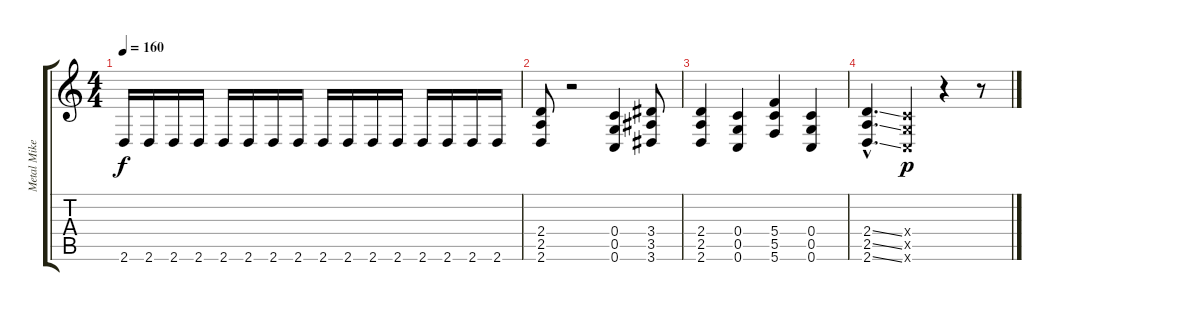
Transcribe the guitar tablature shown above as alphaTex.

\track ("Metal Mike" "Metal Mike") {instrument distortionguitar}
\staff {score tabs}
\tuning (D4 A3 F3 C3 G2 C2) {hide}
\ts (4 4)
\tempo 160
\clef g2
\ks c
2.6.16{dy f} 2.6.16 2.6.16 2.6.16 2.6.16 2.6.16 2.6.16 2.6.16 2.6.16 2.6.16 2.6.16 2.6.16 2.6.16 2.6.16 2.6.16 2.6.16 |
(2.4 2.5 2.6).8 r.2 (0.4 0.5 0.6).4 (3.4 3.5 3.6).8 |
(2.4 2.5 2.6).4 (0.4 0.5 0.6).4 (5.4 5.5 5.6).4 (0.4 0.5 0.6).4 |
(2.4{ss hac} 2.5{ss hac} 2.6{ss hac}).4{d} (0.4{x} 0.5{x} 0.6{x}).4{dy p} r.4 r.8
